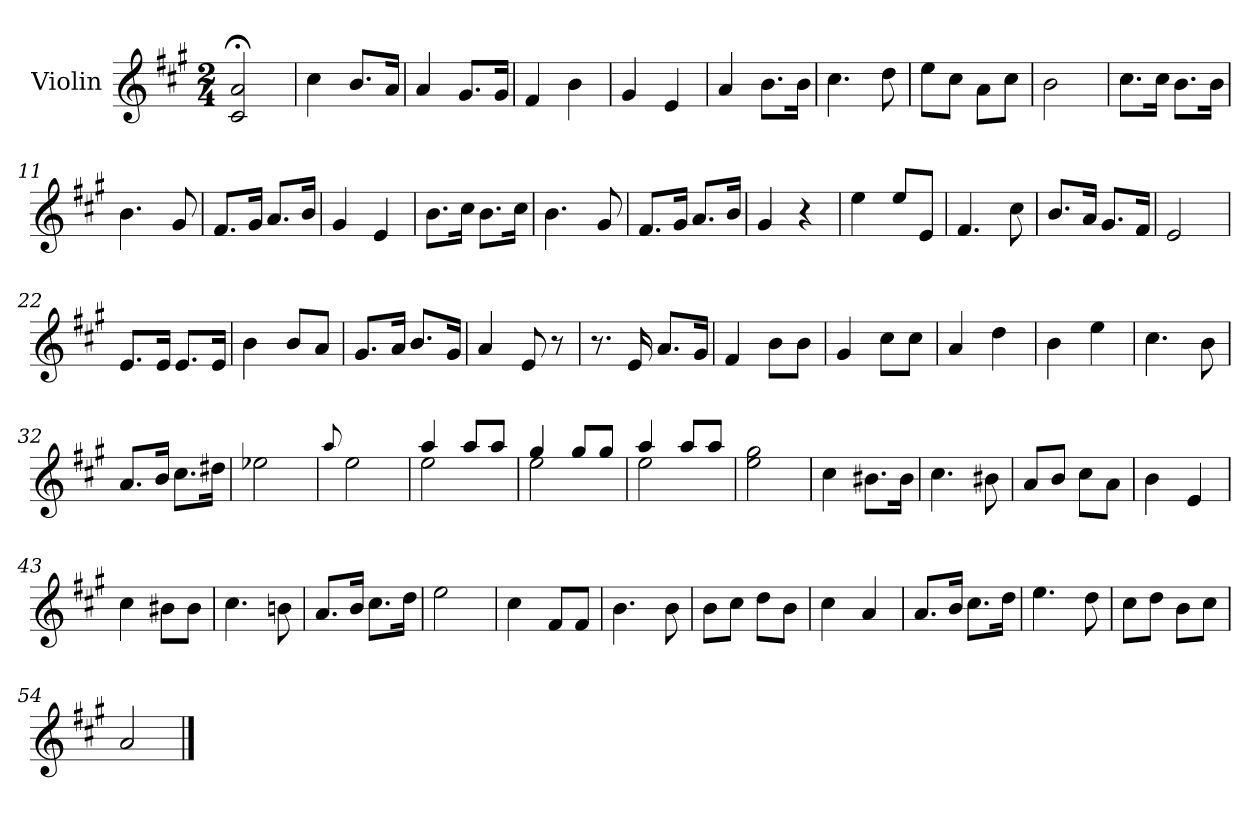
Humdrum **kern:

**kern
*part1
*staff1
*I"Violin
*I'Vln.
*clefG2
*k[f#c#g#]
*M2/4
=1
2c#;</ 2a;</
=2
4cc#\
8.b/L
16a/Jk
=3
4a/
8.g#/L
16g#/Jk
=4
4f#/
4b\
=5
4g#/
4e/
=6
4a/
8.b\L
16b\Jk
=7
4.cc#\
8dd\
=8
8ee\L
8cc#\J
8a\L
8cc#\J
=9
2b\
!!LO:LB:g=z
=10
8.cc#\L
16cc#\Jk
8.b\L
16b\Jk
=11
4.b\
8g#/
=12
8.f#/L
16g#/Jk
8.a/L
16b/Jk
=13
4g#/
4e/
=14
8.b\L
16cc#\Jk
8.b\L
16cc#\Jk
=15
4.b\
8g#/
=16
8.f#/L
16g#/Jk
8.a/L
16b/Jk
=17
4g#/
4r
!!LO:LB:g=z
=18
4ee\
8ee/L
8e/J
=19
4.f#/
8cc#\
=20
8.b/L
16a/Jk
8.g#/L
16f#/Jk
=21
2e/
=22
8.e/L
16e/Jk
8.e/L
16e/Jk
=23
4b\
8b/L
8a/J
=24
8.g#/L
16a/Jk
8.b/L
16g#/Jk
=25
4a/
8e/
8r
!!LO:LB:g=z
=26
8.r
16e/
8.a/L
16g#/Jk
=27
4f#/
8b\L
8b\J
=28
4g#/
8cc#\L
8cc#\J
=29
4a/
4dd\
=30
4b\
4ee\
=31
4.cc#\
8b\
=32
8.a/L
16b/Jk
8.cc#\L
16dd#X\Jk
=33
2ee-X\
=34
8qqaa/
2ee\
!!LO:LB:g=z
=35
*^
4aa/	2ee\
8aa/L	.
8aa/J	.
=36	=36
4gg#/	2ee\
8gg#/L	.
8gg#/J	.
=37	=37
4aa/	2ee\
8aa/L	.
8aa/J	.
*v	*v
=38
2ee\ 2gg#\
=39
4cc#\
8.b#X\L
16b#\Jk
=40
4.cc#\
8b#X\
=41
8a/L
8b/J
8cc#\L
8a\J
=42
4b\
4e/
=43
4cc#\
8b#X\L
8b#\J
!!LO:LB:g=z
=44
4.cc#\
8bn\
=45
8.a/L
16b/Jk
8.cc#\L
16dd\Jk
=46
2ee\
=47
4cc#\
8f#/L
8f#/J
=48
4.b\
8b\
=49
8b\L
8cc#\J
8dd\L
8b\J
=50
4cc#\
4a/
=51
8.a/L
16b/Jk
8.cc#\L
16dd\Jk
=52
4.ee\
8dd\
!!LO:LB:g=z
=53
8cc#\L
8dd\J
8b\L
8cc#\J
=54
2a/
==
*-
